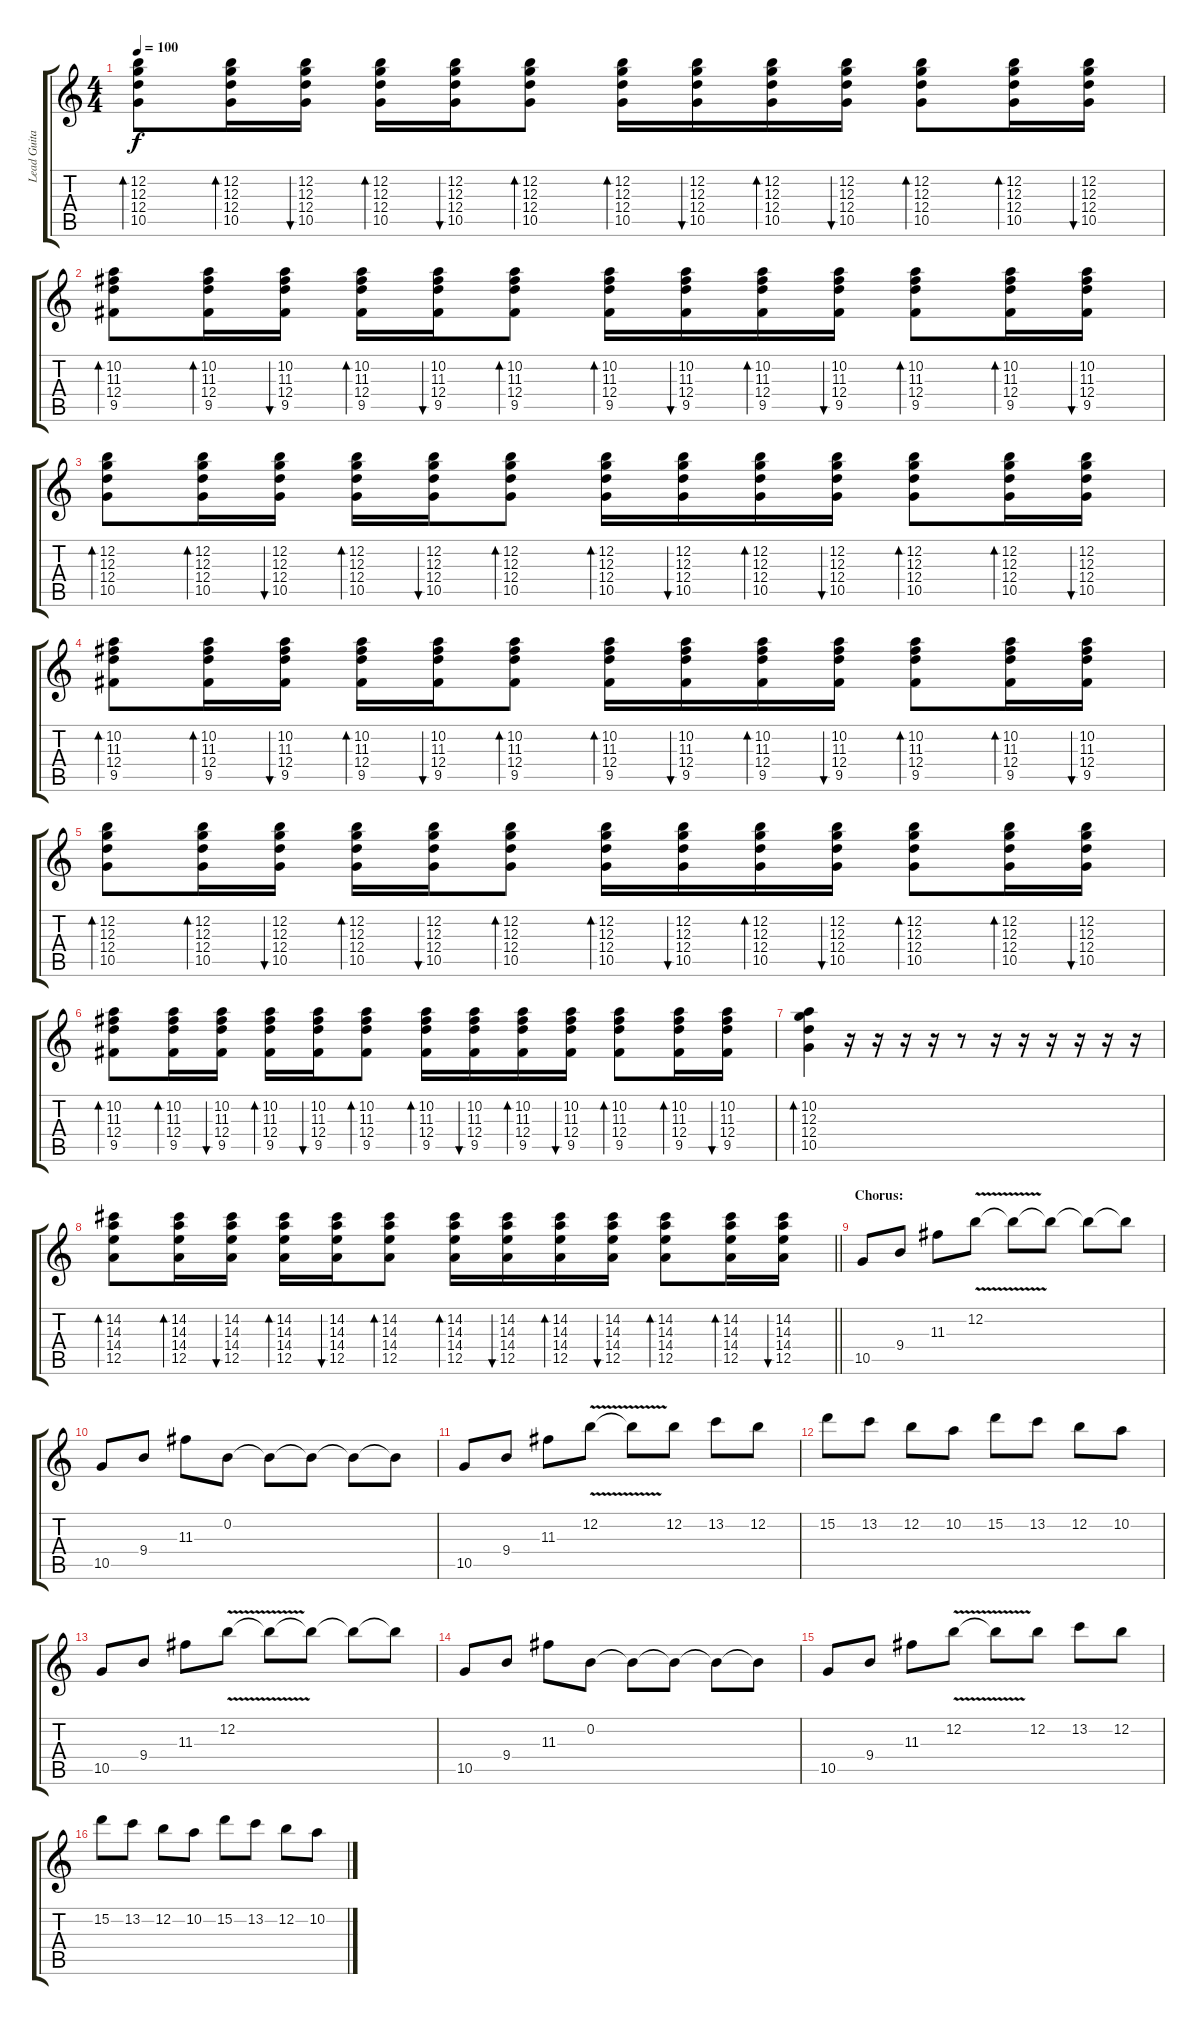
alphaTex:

\track ("Lead Guitar" "Lead Guita") {instrument acousticguitarsteel}
\staff {score tabs}
\tuning (E4 B3 G3 D3 A2 D2) {hide}
\ts (4 4)
\tempo 100
\clef g2
\ks c
(12.2 12.3 12.4 10.5).8{bd 60 dy f} (12.2 12.3 12.4 10.5).16{bd 120} (12.2 12.3 12.4 10.5).16{bu 60} (12.2 12.3 12.4 10.5).16{bd 60} (12.2 12.3 12.4 10.5).16{bu 60} (12.2 12.3 12.4 10.5).8{bd 120} (12.2 12.3 12.4 10.5).16{bd 60} (12.2 12.3 12.4 10.5).16{bu 60} (12.2 12.3 12.4 10.5).16{bd 60} (12.2 12.3 12.4 10.5).16{bu 60} (12.2 12.3 12.4 10.5).8{bd 60} (12.2 12.3 12.4 10.5).16{bd 60} (12.2 12.3 12.4 10.5).16{bu 60} |
(10.2 11.3 12.4 9.5).8{bd 60} (10.2 11.3 12.4 9.5).16{bd 60} (10.2 11.3 12.4 9.5).16{bu 60} (10.2 11.3 12.4 9.5).16{bd 60} (10.2 11.3 12.4 9.5).16{bu 60} (10.2 11.3 12.4 9.5).8{bd 60} (10.2 11.3 12.4 9.5).16{bd 60} (10.2 11.3 12.4 9.5).16{bu 60} (10.2 11.3 12.4 9.5).16{bd 60} (10.2 11.3 12.4 9.5).16{bu 60} (10.2 11.3 12.4 9.5).8{bd 60} (10.2 11.3 12.4 9.5).16{bd 60} (10.2 11.3 12.4 9.5).16{bu 60} |
(12.2 12.3 12.4 10.5).8{bd 60} (12.2 12.3 12.4 10.5).16{bd 120} (12.2 12.3 12.4 10.5).16{bu 60} (12.2 12.3 12.4 10.5).16{bd 60} (12.2 12.3 12.4 10.5).16{bu 60} (12.2 12.3 12.4 10.5).8{bd 120} (12.2 12.3 12.4 10.5).16{bd 60} (12.2 12.3 12.4 10.5).16{bu 60} (12.2 12.3 12.4 10.5).16{bd 60} (12.2 12.3 12.4 10.5).16{bu 60} (12.2 12.3 12.4 10.5).8{bd 60} (12.2 12.3 12.4 10.5).16{bd 60} (12.2 12.3 12.4 10.5).16{bu 60} |
(10.2 11.3 12.4 9.5).8{bd 60} (10.2 11.3 12.4 9.5).16{bd 60} (10.2 11.3 12.4 9.5).16{bu 60} (10.2 11.3 12.4 9.5).16{bd 60} (10.2 11.3 12.4 9.5).16{bu 60} (10.2 11.3 12.4 9.5).8{bd 60} (10.2 11.3 12.4 9.5).16{bd 60} (10.2 11.3 12.4 9.5).16{bu 60} (10.2 11.3 12.4 9.5).16{bd 60} (10.2 11.3 12.4 9.5).16{bu 60} (10.2 11.3 12.4 9.5).8{bd 60} (10.2 11.3 12.4 9.5).16{bd 60} (10.2 11.3 12.4 9.5).16{bu 60} |
(12.2 12.3 12.4 10.5).8{bd 60} (12.2 12.3 12.4 10.5).16{bd 120} (12.2 12.3 12.4 10.5).16{bu 60} (12.2 12.3 12.4 10.5).16{bd 60} (12.2 12.3 12.4 10.5).16{bu 60} (12.2 12.3 12.4 10.5).8{bd 120} (12.2 12.3 12.4 10.5).16{bd 60} (12.2 12.3 12.4 10.5).16{bu 60} (12.2 12.3 12.4 10.5).16{bd 60} (12.2 12.3 12.4 10.5).16{bu 60} (12.2 12.3 12.4 10.5).8{bd 60} (12.2 12.3 12.4 10.5).16{bd 60} (12.2 12.3 12.4 10.5).16{bu 60} |
(10.2 11.3 12.4 9.5).8{bd 60} (10.2 11.3 12.4 9.5).16{bd 60} (10.2 11.3 12.4 9.5).16{bu 60} (10.2 11.3 12.4 9.5).16{bd 60} (10.2 11.3 12.4 9.5).16{bu 60} (10.2 11.3 12.4 9.5).8{bd 60} (10.2 11.3 12.4 9.5).16{bd 60} (10.2 11.3 12.4 9.5).16{bu 60} (10.2 11.3 12.4 9.5).16{bd 60} (10.2 11.3 12.4 9.5).16{bu 60} (10.2 11.3 12.4 9.5).8{bd 60} (10.2 11.3 12.4 9.5).16{bd 60} (10.2 11.3 12.4 9.5).16{bu 60} |
(10.2 12.3 12.4 10.5).4{bd 60} r.16 r.16 r.16 r.16 r.8 r.16 r.16 r.16 r.16 r.16 r.16 |
\barLineRight lightlight
(14.2 14.3 14.4 12.5).8{bd 60} (14.2 14.3 14.4 12.5).16{bd 60} (14.2 14.3 14.4 12.5).16{bu 60} (14.2 14.3 14.4 12.5).16{bd 60} (14.2 14.3 14.4 12.5).16{bu 60} (14.2 14.3 14.4 12.5).8{bd 60} (14.2 14.3 14.4 12.5).16{bd 60} (14.2 14.3 14.4 12.5).16{bu 60} (14.2 14.3 14.4 12.5).16{bd 60} (14.2 14.3 14.4 12.5).16{bu 60} (14.2 14.3 14.4 12.5).8{bd 60} (14.2 14.3 14.4 12.5).16{bd 60} (14.2 14.3 14.4 12.5).16{bu 60} |
\section ("" "Chorus:")
10.5.8 9.4.8 11.3.8 12.2{v}.8 12.2{t}.8 12.2{t}.8 12.2{t}.8 12.2{t}.8 |
10.5.8 9.4.8 11.3.8 0.2.8 0.2{t}.8 0.2{t}.8 0.2{t}.8 0.2{t}.8 |
10.5.8 9.4.8 11.3.8 12.2{v}.8 12.2{t}.8 12.2.8 13.2.8 12.2.8 |
15.2.8 13.2.8 12.2.8 10.2.8 15.2.8 13.2.8 12.2.8 10.2.8 |
10.5.8 9.4.8 11.3.8 12.2{v}.8 12.2{t}.8 12.2{t}.8 12.2{t}.8 12.2{t}.8 |
10.5.8 9.4.8 11.3.8 0.2.8 0.2{t}.8 0.2{t}.8 0.2{t}.8 0.2{t}.8 |
10.5.8 9.4.8 11.3.8 12.2{v}.8 12.2{t}.8 12.2.8 13.2.8 12.2.8 |
15.2.8 13.2.8 12.2.8 10.2.8 15.2.8 13.2.8 12.2.8 10.2.8
